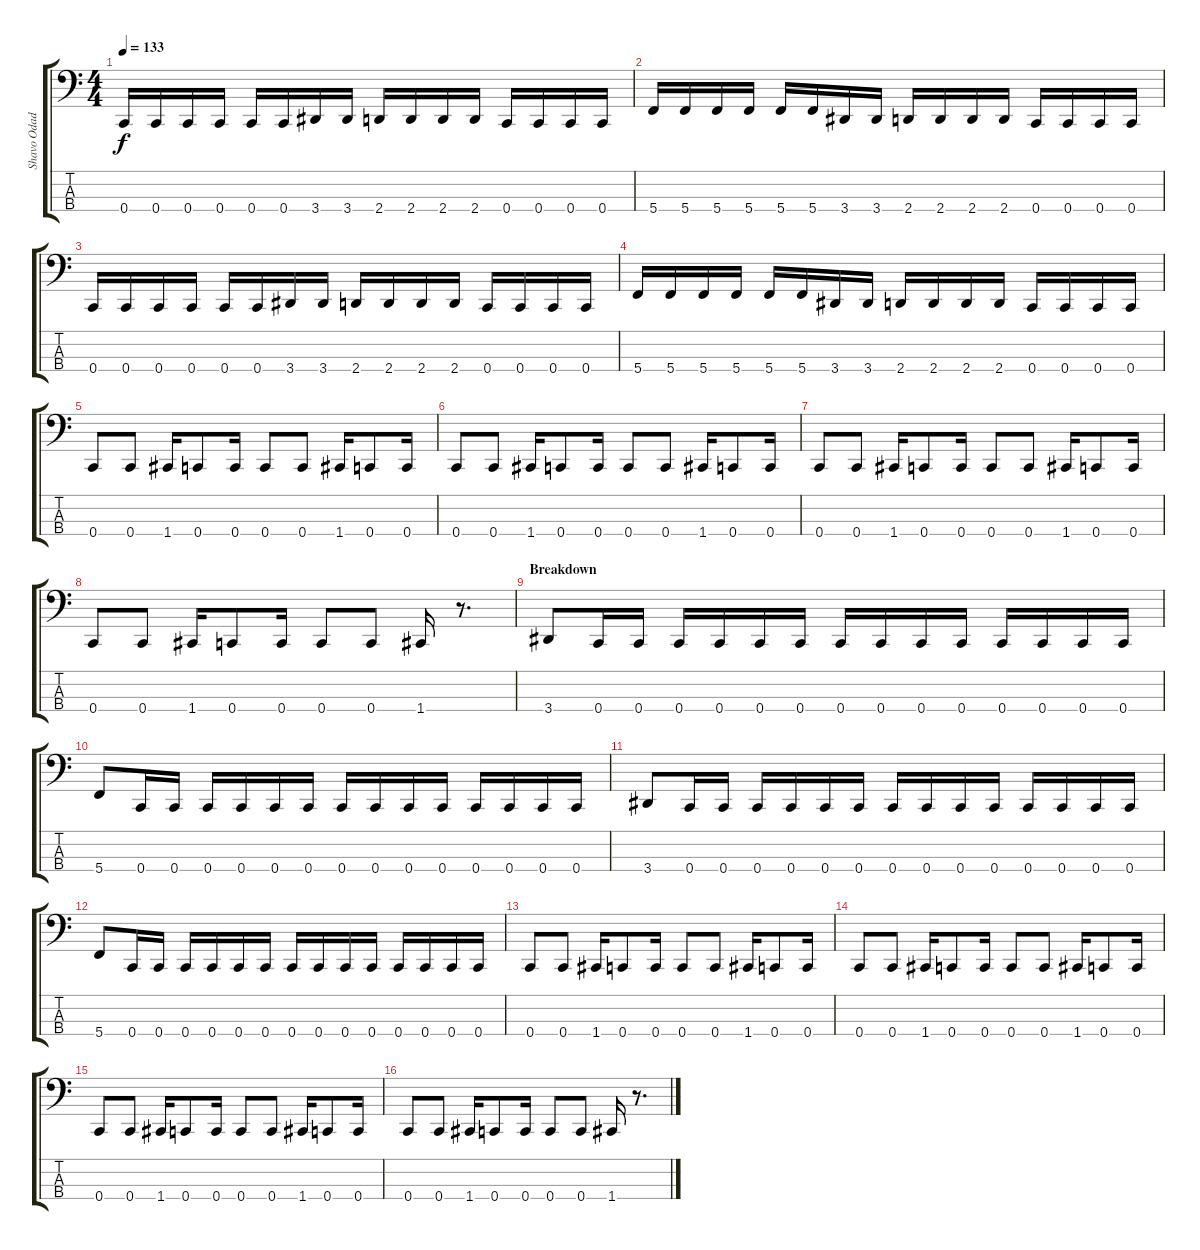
\track ("Shavo Odadjian" "Shavo Odad") {instrument electricbasspick}
\staff {score tabs}
\tuning (F2 C2 G1 C1) {hide}
\ts (4 4)
\tempo 133
\clef f4
\ks c
0.4.16{dy f} 0.4.16 0.4.16 0.4.16 0.4.16 0.4.16 3.4.16 3.4.16 2.4.16 2.4.16 2.4.16 2.4.16 0.4.16 0.4.16 0.4.16 0.4.16 |
5.4.16 5.4.16 5.4.16 5.4.16 5.4.16 5.4.16 3.4.16 3.4.16 2.4.16 2.4.16 2.4.16 2.4.16 0.4.16 0.4.16 0.4.16 0.4.16 |
0.4.16 0.4.16 0.4.16 0.4.16 0.4.16 0.4.16 3.4.16 3.4.16 2.4.16 2.4.16 2.4.16 2.4.16 0.4.16 0.4.16 0.4.16 0.4.16 |
5.4.16 5.4.16 5.4.16 5.4.16 5.4.16 5.4.16 3.4.16 3.4.16 2.4.16 2.4.16 2.4.16 2.4.16 0.4.16 0.4.16 0.4.16 0.4.16 |
0.4.8 0.4.8 1.4.16 0.4.8 0.4.16 0.4.8 0.4.8 1.4.16 0.4.8 0.4.16 |
0.4.8 0.4.8 1.4.16 0.4.8 0.4.16 0.4.8 0.4.8 1.4.16 0.4.8 0.4.16 |
0.4.8 0.4.8 1.4.16 0.4.8 0.4.16 0.4.8 0.4.8 1.4.16 0.4.8 0.4.16 |
0.4.8 0.4.8 1.4.16 0.4.8 0.4.16 0.4.8 0.4.8 1.4.16 r.8{d} |
\section ("" "Breakdown")
3.4.8 0.4.16 0.4.16 0.4.16 0.4.16 0.4.16 0.4.16 0.4.16 0.4.16 0.4.16 0.4.16 0.4.16 0.4.16 0.4.16 0.4.16 |
5.4.8 0.4.16 0.4.16 0.4.16 0.4.16 0.4.16 0.4.16 0.4.16 0.4.16 0.4.16 0.4.16 0.4.16 0.4.16 0.4.16 0.4.16 |
3.4.8 0.4.16 0.4.16 0.4.16 0.4.16 0.4.16 0.4.16 0.4.16 0.4.16 0.4.16 0.4.16 0.4.16 0.4.16 0.4.16 0.4.16 |
5.4.8 0.4.16 0.4.16 0.4.16 0.4.16 0.4.16 0.4.16 0.4.16 0.4.16 0.4.16 0.4.16 0.4.16 0.4.16 0.4.16 0.4.16 |
0.4.8 0.4.8 1.4.16 0.4.8 0.4.16 0.4.8 0.4.8 1.4.16 0.4.8 0.4.16 |
0.4.8 0.4.8 1.4.16 0.4.8 0.4.16 0.4.8 0.4.8 1.4.16 0.4.8 0.4.16 |
0.4.8 0.4.8 1.4.16 0.4.8 0.4.16 0.4.8 0.4.8 1.4.16 0.4.8 0.4.16 |
0.4.8 0.4.8 1.4.16 0.4.8 0.4.16 0.4.8 0.4.8 1.4.16 r.8{d}
